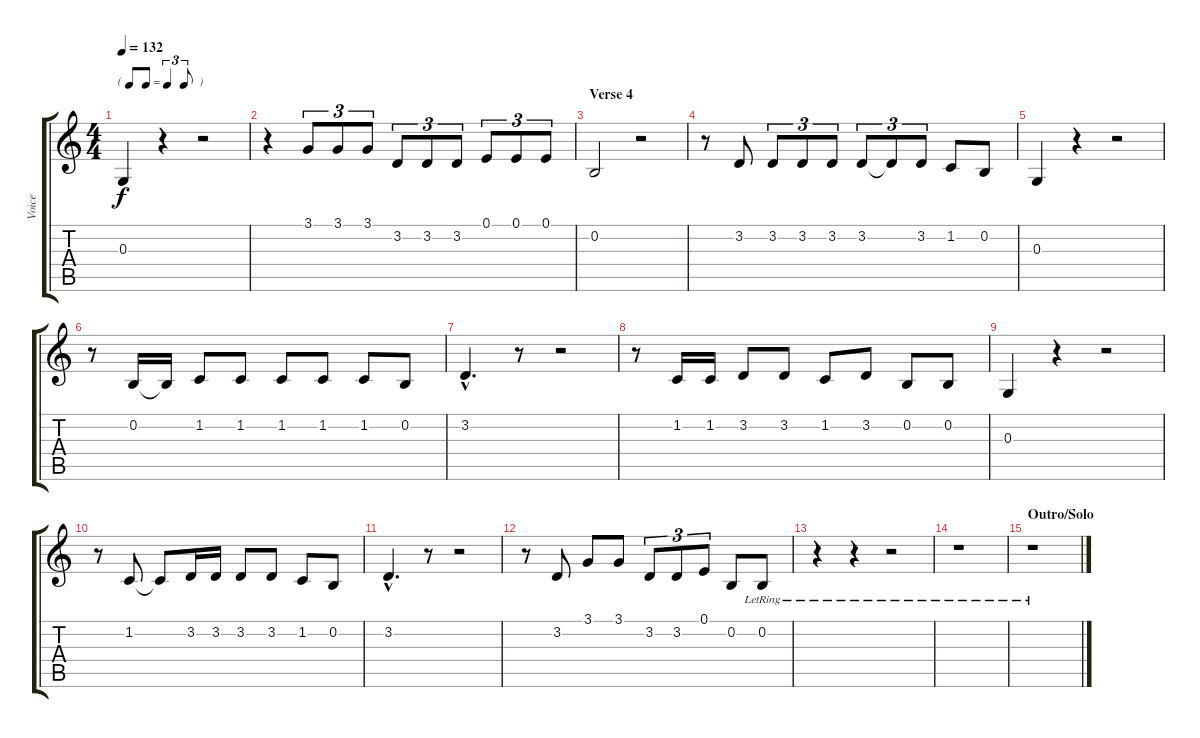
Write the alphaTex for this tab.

\track ("Voice" "Voice") {instrument flute}
\staff {score tabs}
\tuning (E4 B3 G3 D3 A2 E2) {hide}
\ts (4 4)
\tf triplet8th
\tempo 132
\clef g2
\ks c
0.3.4{dy f} r.4 r.2 |
r.4 3.1.8{tu (3 2)} 3.1.8{tu (3 2)} 3.1.8{tu (3 2)} 3.2.8{tu (3 2)} 3.2.8{tu (3 2)} 3.2.8{tu (3 2)} 0.1.8{tu (3 2)} 0.1.8{tu (3 2)} 0.1.8{tu (3 2)} |
\section ("" "Verse 4")
0.2.2 r.2 |
r.8 3.2.8 3.2.8{tu (3 2)} 3.2.8{tu (3 2)} 3.2.8{tu (3 2)} 3.2.8{tu (3 2)} 3.2{t}.8{tu (3 2)} 3.2.8{tu (3 2)} 1.2.8 0.2.8 |
0.3.4 r.4 r.2 |
r.8 0.2.16 0.2{t}.16 1.2.8 1.2.8 1.2.8 1.2.8 1.2.8 0.2.8 |
3.2{hac}.4{d} r.8 r.2 |
r.8 1.2.16 1.2.16 3.2.8 3.2.8 1.2.8 3.2.8 0.2.8 0.2.8 |
0.3.4 r.4 r.2 |
r.8 1.2.8 1.2{t}.8 3.2.16 3.2.16 3.2.8 3.2.8 1.2.8 0.2.8 |
3.2{hac}.4{d} r.8 r.2 |
r.8 3.2.8 3.1.8 3.1.8 3.2.8{tu (3 2)} 3.2.8{tu (3 2)} 0.1.8{tu (3 2)} 0.2.8 0.2{lr}.8 |
r.4 r.4 r.2 |
r.1 |
\section ("" "Outro/Solo")
r.1
